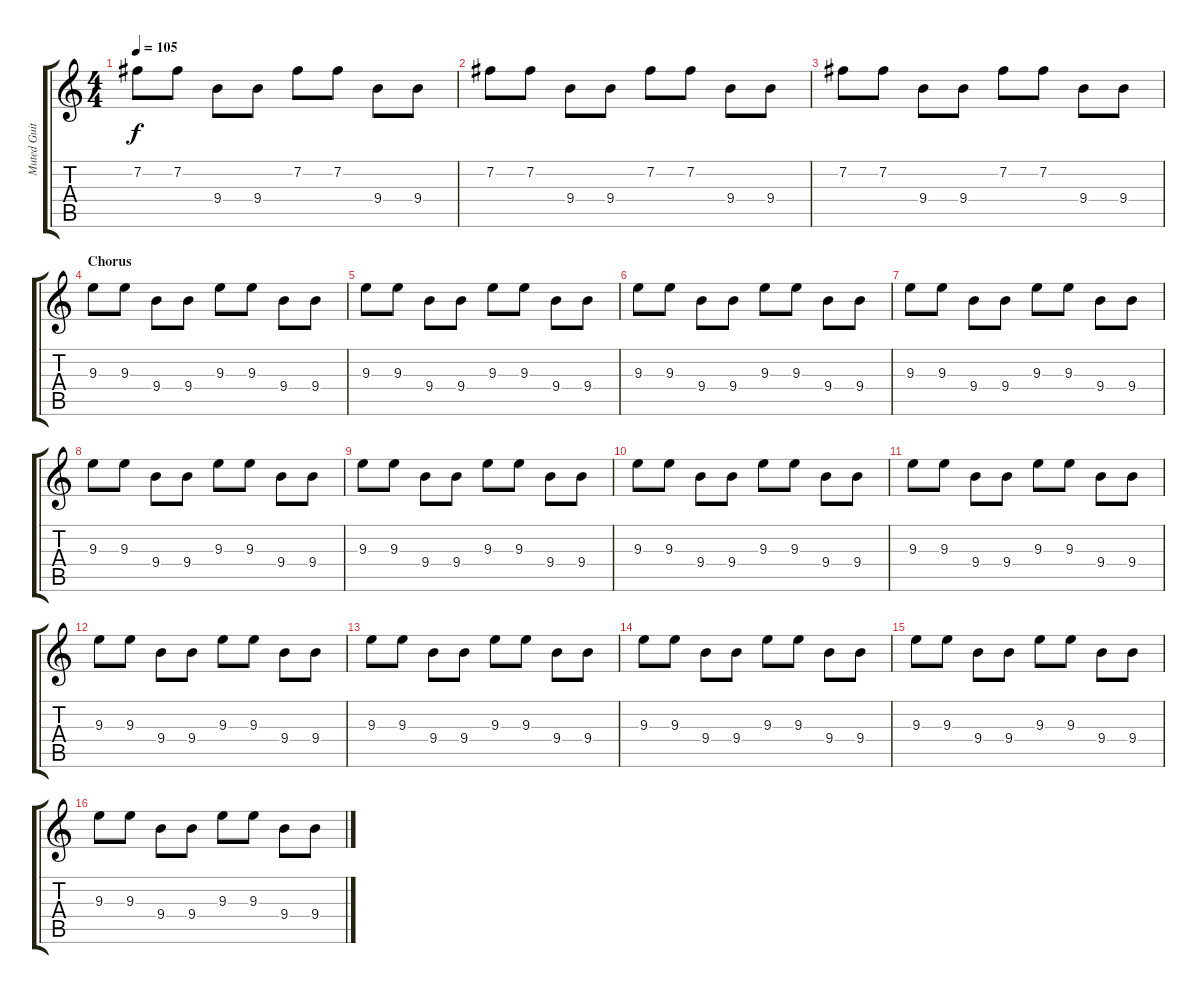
\track ("Muted Guitar" "Muted Guit") {instrument electricguitarmuted}
\staff {score tabs}
\tuning (E4 B3 G3 D3 A2 E2) {hide}
\ts (4 4)
\tempo 105
\clef g2
\ks c
7.2.8{dy f} 7.2.8 9.4.8 9.4.8 7.2.8 7.2.8 9.4.8 9.4.8 |
7.2.8 7.2.8 9.4.8 9.4.8 7.2.8 7.2.8 9.4.8 9.4.8 |
7.2.8 7.2.8 9.4.8 9.4.8 7.2.8 7.2.8 9.4.8 9.4.8 |
\section ("" "Chorus")
9.3.8 9.3.8 9.4.8 9.4.8 9.3.8 9.3.8 9.4.8 9.4.8 |
9.3.8 9.3.8 9.4.8 9.4.8 9.3.8 9.3.8 9.4.8 9.4.8 |
9.3.8 9.3.8 9.4.8 9.4.8 9.3.8 9.3.8 9.4.8 9.4.8 |
9.3.8 9.3.8 9.4.8 9.4.8 9.3.8 9.3.8 9.4.8 9.4.8 |
9.3.8 9.3.8 9.4.8 9.4.8 9.3.8 9.3.8 9.4.8 9.4.8 |
9.3.8 9.3.8 9.4.8 9.4.8 9.3.8 9.3.8 9.4.8 9.4.8 |
9.3.8 9.3.8 9.4.8 9.4.8 9.3.8 9.3.8 9.4.8 9.4.8 |
9.3.8 9.3.8 9.4.8 9.4.8 9.3.8 9.3.8 9.4.8 9.4.8 |
9.3.8 9.3.8 9.4.8 9.4.8 9.3.8 9.3.8 9.4.8 9.4.8 |
9.3.8 9.3.8 9.4.8 9.4.8 9.3.8 9.3.8 9.4.8 9.4.8 |
9.3.8 9.3.8 9.4.8 9.4.8 9.3.8 9.3.8 9.4.8 9.4.8 |
9.3.8 9.3.8 9.4.8 9.4.8 9.3.8 9.3.8 9.4.8 9.4.8 |
9.3.8 9.3.8 9.4.8 9.4.8 9.3.8 9.3.8 9.4.8 9.4.8
